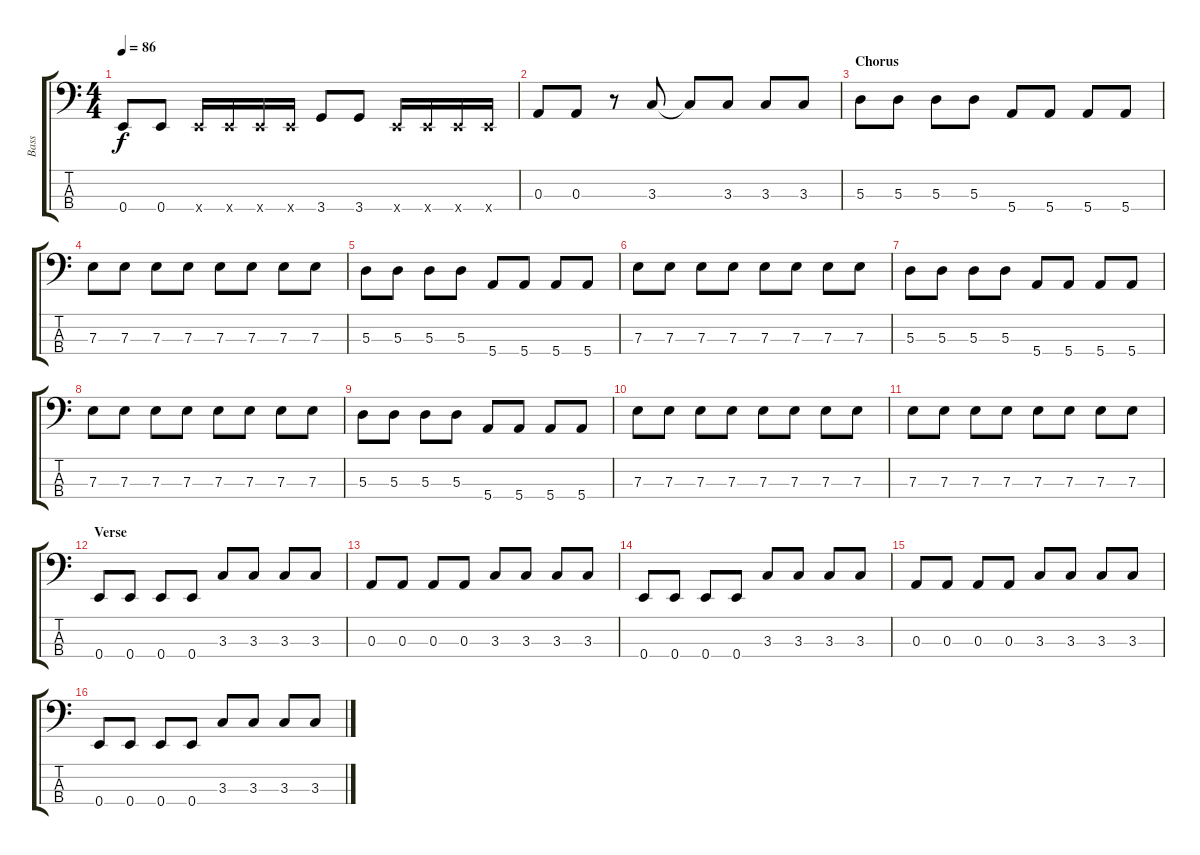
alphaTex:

\track ("Bass" "Bass") {instrument electricbasspick}
\staff {score tabs}
\tuning (G2 D2 A1 E1) {hide}
\ts (4 4)
\tempo 86
\clef f4
\ks c
0.4.8{dy f} 0.4.8 0.4{x}.16 0.4{x}.16 0.4{x}.16 0.4{x}.16 3.4.8 3.4.8 0.4{x}.16 0.4{x}.16 0.4{x}.16 0.4{x}.16 |
0.3.8 0.3.8 r.8 3.3.8 3.3{t}.8 3.3.8 3.3.8 3.3.8 |
\section ("" "Chorus")
5.3.8 5.3.8 5.3.8 5.3.8 5.4.8 5.4.8 5.4.8 5.4.8 |
7.3.8 7.3.8 7.3.8 7.3.8 7.3.8 7.3.8 7.3.8 7.3.8 |
5.3.8 5.3.8 5.3.8 5.3.8 5.4.8 5.4.8 5.4.8 5.4.8 |
7.3.8 7.3.8 7.3.8 7.3.8 7.3.8 7.3.8 7.3.8 7.3.8 |
5.3.8 5.3.8 5.3.8 5.3.8 5.4.8 5.4.8 5.4.8 5.4.8 |
7.3.8 7.3.8 7.3.8 7.3.8 7.3.8 7.3.8 7.3.8 7.3.8 |
5.3.8 5.3.8 5.3.8 5.3.8 5.4.8 5.4.8 5.4.8 5.4.8 |
7.3.8 7.3.8 7.3.8 7.3.8 7.3.8 7.3.8 7.3.8 7.3.8 |
7.3.8 7.3.8 7.3.8 7.3.8 7.3.8 7.3.8 7.3.8 7.3.8 |
\section ("" "Verse")
0.4.8 0.4.8 0.4.8 0.4.8 3.3.8 3.3.8 3.3.8 3.3.8 |
0.3.8 0.3.8 0.3.8 0.3.8 3.3.8 3.3.8 3.3.8 3.3.8 |
0.4.8 0.4.8 0.4.8 0.4.8 3.3.8 3.3.8 3.3.8 3.3.8 |
0.3.8 0.3.8 0.3.8 0.3.8 3.3.8 3.3.8 3.3.8 3.3.8 |
0.4.8 0.4.8 0.4.8 0.4.8 3.3.8 3.3.8 3.3.8 3.3.8
